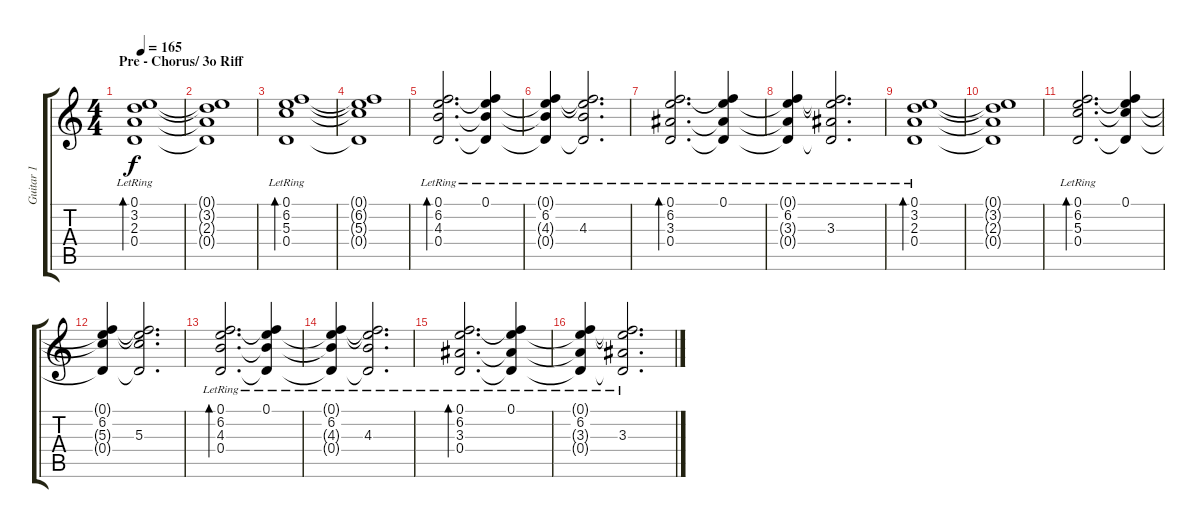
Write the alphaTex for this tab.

\track ("Guitar 1" "Guitar 1") {instrument distortionguitar}
\staff {score tabs}
\tuning (E4 B3 G3 D3 A2 D2) {hide}
\ts (4 4)
\section ("" "Pre - Chorus/ 3o Riff")
\tempo 165
\clef g2
\ks c
(0.1{lr} 3.2{lr} 2.3{lr} 0.4{lr}).1{bd 480 dy f instrument acousticguitarnylon} |
(0.1{t} 3.2{t} 2.3{t} 0.4{t}).1 |
(0.1{lr} 6.2{lr} 5.3{lr} 0.4{lr}).1{bd 480 instrument acousticguitarnylon} |
(0.1{t} 6.2{t} 5.3{t} 0.4{t}).1 |
(0.1{lr} 6.2{lr} 4.3{lr} 0.4{lr}).2{d bd 480 instrument acousticguitarnylon} (0.1{lr} 6.2{t} 4.3{t} 0.4{t}).4 |
(0.1{t} 6.2{lr} 4.3{t} 0.4{t}).4 (0.1{t} 6.2{t} 4.3{lr} 0.4{t}).2{d} |
(0.1{lr} 6.2{lr} 3.3{lr} 0.4{lr}).2{d bd 480 instrument acousticguitarnylon} (0.1{lr} 6.2{t} 3.3{t} 0.4{t}).4 |
(0.1{t} 6.2{lr} 3.3{t} 0.4{t}).4 (0.1{t} 6.2{t} 3.3{lr} 0.4{t}).2{d} |
(0.1{lr} 3.2{lr} 2.3{lr} 0.4{lr}).1{bd 480 instrument acousticguitarnylon} |
(0.1{t} 3.2{t} 2.3{t} 0.4{t}).1 |
(0.1{lr} 6.2{lr} 5.3{lr} 0.4{lr}).2{d bd 480 instrument acousticguitarnylon} (0.1 6.2{t} 5.3{t} 0.4{t}).4 |
(0.1{t} 6.2 5.3{t} 0.4{t}).4 (0.1{t} 6.2{t} 5.3 0.4{t}).2{d} |
(0.1{lr} 6.2{lr} 4.3{lr} 0.4{lr}).2{d bd 480 instrument acousticguitarnylon} (0.1{lr} 6.2{t} 4.3{t} 0.4{t}).4 |
(0.1{t} 6.2{lr} 4.3{t} 0.4{t}).4 (0.1{t} 6.2{t} 4.3{lr} 0.4{t}).2{d} |
(0.1{lr} 6.2{lr} 3.3{lr} 0.4{lr}).2{d bd 480 instrument acousticguitarnylon} (0.1{lr} 6.2{t} 3.3{t} 0.4{t}).4 |
(0.1{t} 6.2{lr} 3.3{t} 0.4{t}).4 (0.1{t} 6.2{t} 3.3{lr} 0.4{t}).2{d}
